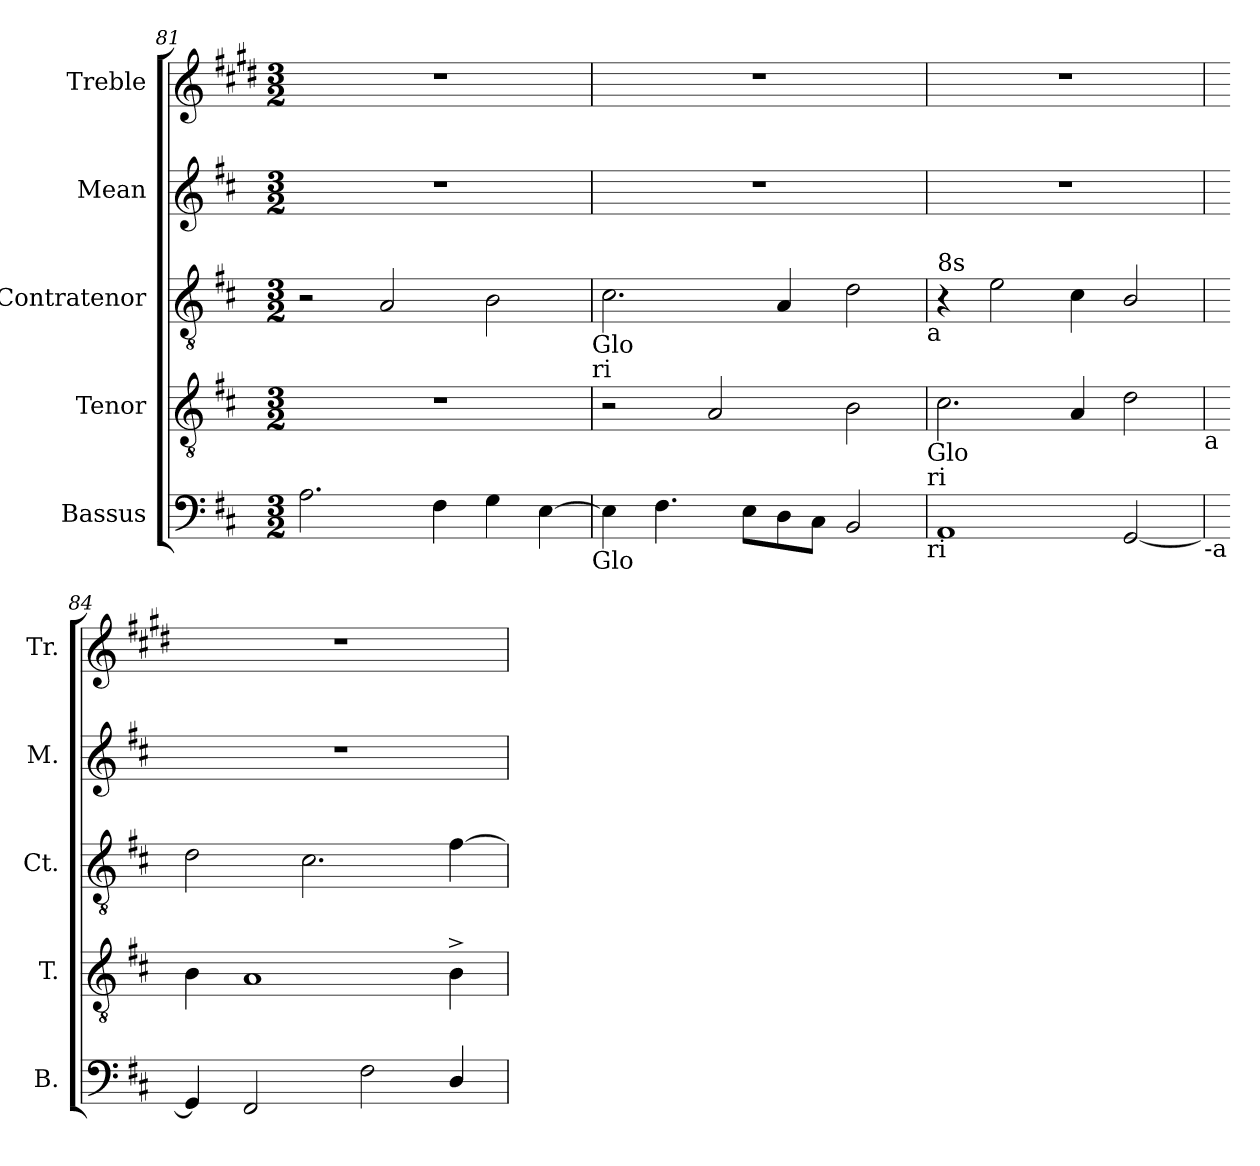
**kern	**kern	**kern	**kern	**kern
*part5	*part4	*part3	*part2	*part1
*staff5	*staff4	*staff3	*staff2	*staff1
*I"Bassus	*I"Tenor	*I"Contratenor	*I"Mean	*I"Treble
*I'B.	*I'T.	*I'Ct.	*I'M.	*I'Tr.
*clefF4	*clefGv2	*clefGv2	*clefG2	*clefG2
*ITrd7c12	*	*	*	*ITrd1c2
*k[f#c#]	*k[f#c#]	*k[f#c#]	*k[f#c#]	*k[f#c#]
*D:	*D:	*D:	*D:	*D:
*M3/2	*M3/2	*M3/2	*M3/2	*M3/2
=81	=81	=81	=81	=81
!	!LO:N:vis=1	!	!LO:N:vis=1	!LO:N:vis=1
2.AA\	1.r	2r	1.r	1.r
.	.	2A/	.	.
4FF#\	.	.	.	.
4GG\	.	2B\	.	.
[>4EE\	.	.	.	.
!	!	!LO:TX:b:t=Glo	!	!
!	!	!LO:TX:b:t=ri	!	!
!LO:TX:b:t=Glo	!	!	!	!
=82	=82	=82	=82	=82
!	!	!	!LO:N:vis=1	!LO:N:vis=1
4EE\]	2r	2.c#\	1.r	1.r
4.FF#\	.	.	.	.
.	2A/	.	.	.
8EE\L	.	.	.	.
8DD\	.	4A/	.	.
8CC#\J	.	.	.	.
2BBB/	2B\	2d\	.	.
!	!	!LO:TX:b:t=a	!	!
!	!LO:TX:b:t=Glo	!	!	!
!	!LO:TX:b:t=ri	!	!	!
!LO:TX:b:t=ri	!	!	!	!
!!LO:LB:g=z
=83	=83	=83	=83	=83
!	!	!LO:TX:a:t=8s	!	!
1AAA	2.c#\	4r	1.r	1.r
.	.	2e\	.	.
.	4A/	4c#\	.	.
[<2GGG/	2d\	2B/	.	.
!	!LO:TX:b:t=a	!	!	!
!LO:TX:b:t=-a	!	!	!	!
=84	=84	=84	=84	=84
4GGG/]	4B\	2d\	1.r	1.r
2FFF#/	1A	.	.	.
.	.	2.c#\	.	.
2FF#\	.	.	.	.
4DD/	4B^>\	[>4f#\	.	.
=	=	=	=	=
*-	*-	*-	*-	*-
